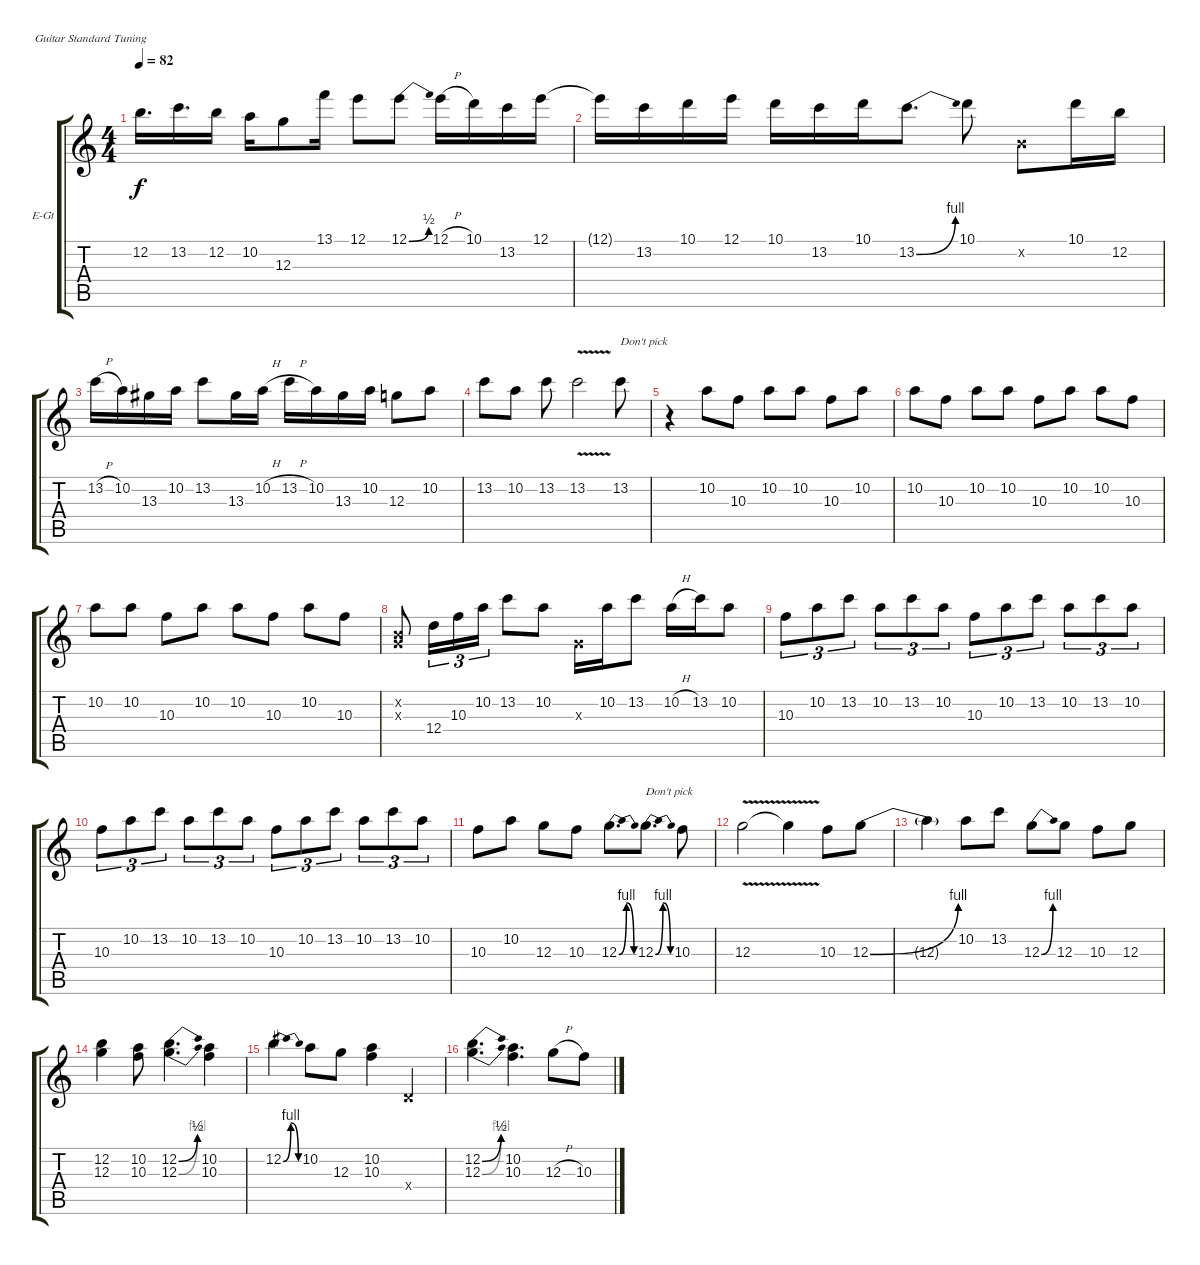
\bracketExtendMode groupsimilarinstruments
\firstSystemTrackNameOrientation horizontal
\otherSystemsTrackNameOrientation horizontal
\track ("Guitar 6 (solos)" "E-Gt") {instrument acousticgrandpiano}
\staff {score tabs}
\tuning (E4 B3 G3 D3 A2 E2)
\displaytranspose 12
\ts (4 4)
\tempo 82
\clef g2
\ks c
12.2.16{d dy f} 13.2.16{d} 12.2.16 10.2.16 12.3.8 13.1.16 12.1.8 12.1{be (bend 0 0 60 2)}.8 12.1{h}.16 10.1.16 13.2.16 12.1.16 |
12.1{t}.16 13.2.16 10.1.16 12.1.16 10.1.16 13.2.16 10.1.16 13.2{be (bend 0 0 60 4)}.8{d} 10.1.8 0.2{x}.8 10.1.16 12.2.16 |
13.2{h}.16 10.2.16 13.3.16 10.2.16 13.2.8 13.3.16 10.2{h}.16 13.2{h}.16 10.2.16 13.3.16 10.2.16 12.3.8 10.2.8 |
13.2.8 10.2.8 13.2.8 13.2{v}.2 13.2.8{txt "Don't pick"} |
r.4 10.2.8 10.3.8 10.2.8 10.2.8 10.3.8 10.2.8 |
10.2.8 10.3.8 10.2.8 10.2.8 10.3.8 10.2.8 10.2.8 10.3.8 |
10.2.8 10.2.8 10.3.8 10.2.8 10.2.8 10.3.8 10.2.8 10.3.8 |
(0.2{x} 0.3{x}).8 12.4.16{tu (3 2)} 10.3.16{tu (3 2)} 10.2.16{tu (3 2)} 13.2.8 10.2.8 0.3{x}.16 10.2.16 13.2.8 10.2{h}.16 13.2.16 10.2.8 |
10.3.8{tu (3 2)} 10.2.8{tu (3 2)} 13.2.8{tu (3 2)} 10.2.8{tu (3 2)} 13.2.8{tu (3 2)} 10.2.8{tu (3 2)} 10.3.8{tu (3 2)} 10.2.8{tu (3 2)} 13.2.8{tu (3 2)} 10.2.8{tu (3 2)} 13.2.8{tu (3 2)} 10.2.8{tu (3 2)} |
10.3.8{tu (3 2)} 10.2.8{tu (3 2)} 13.2.8{tu (3 2)} 10.2.8{tu (3 2)} 13.2.8{tu (3 2)} 10.2.8{tu (3 2)} 10.3.8{tu (3 2)} 10.2.8{tu (3 2)} 13.2.8{tu (3 2)} 10.2.8{tu (3 2)} 13.2.8{tu (3 2)} 10.2.8{tu (3 2)} |
10.3.8 10.2.8 12.3.8 10.3.8 12.3{be (bendrelease 0 0 30 4 30 4 60 0)}.8{d} 12.3{be (bendrelease 0 0 30 4 30 4 60 0)}.8{d txt "Don't pick"} 10.3.8 |
12.3{v}.2 12.3{t}.4 10.3.8 12.3{be (bend 0 0 60 4)}.8 |
12.3{t}.4 10.2.8 13.2.8 12.3{be (bend 0 0 60 4)}.8 12.3.8 10.3.8 12.3.8 |
(12.2 12.3).4 (10.2 10.3).8 (12.2{be (bend 0 0 60 2)} 12.3{be (bend 0 0 60 4)}).4{d} (10.2 10.3).4 |
12.2{be (bendrelease 0 0 30 4 30 4 60 0)}.4 10.2.8 12.3.8 (10.2 10.3).4 0.4{x}.4 |
(12.2{be (bend 0 0 60 2)} 12.3{be (bend 0 0 60 4)}).4{d} (10.2 10.3).4{d} 12.3{h}.8 10.3.8
